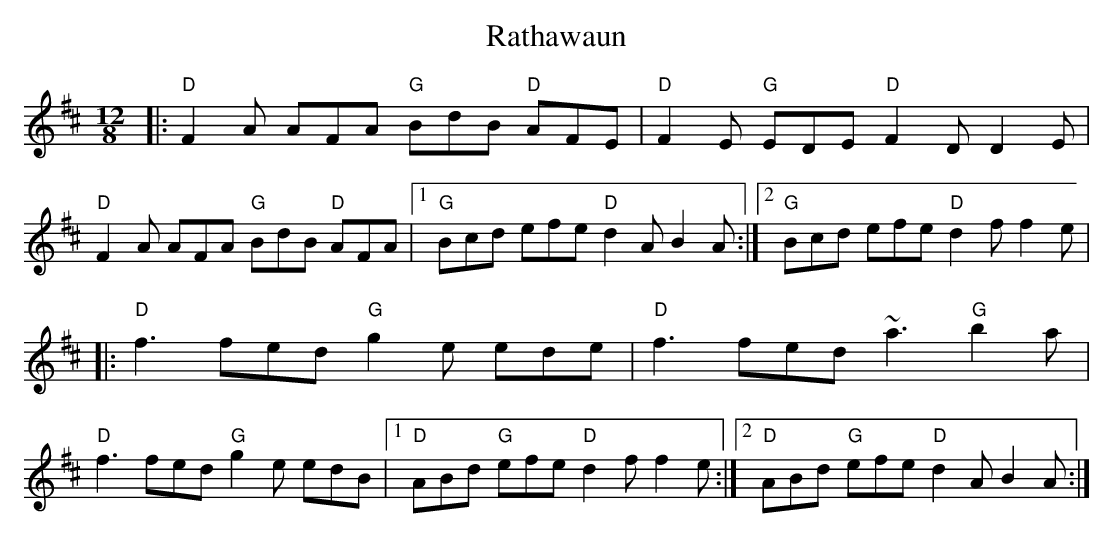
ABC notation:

X:1
T: Rathawaun
M: 12/8
L: 1/8
K: Dmaj
|:"D" F2A AFA "G" BdB "D" AFE|"D" F2E "G" EDE "D" F2D D2E|
"D" F2A AFA "G" BdB "D" AFA|[1 "G" Bcd efe "D" d2A B2A:|[2 "G" Bcd efe "D" d2f f2e|
|:"D" f3 fed "G" g2e ede|"D" f3 fed ~a3 "G" b2a|
"D" f3 fed "G" g2e edB|[1 "D" ABd "G" efe "D" d2f f2e:|[2 "D" ABd "G" efe "D" d2A B2A:|
